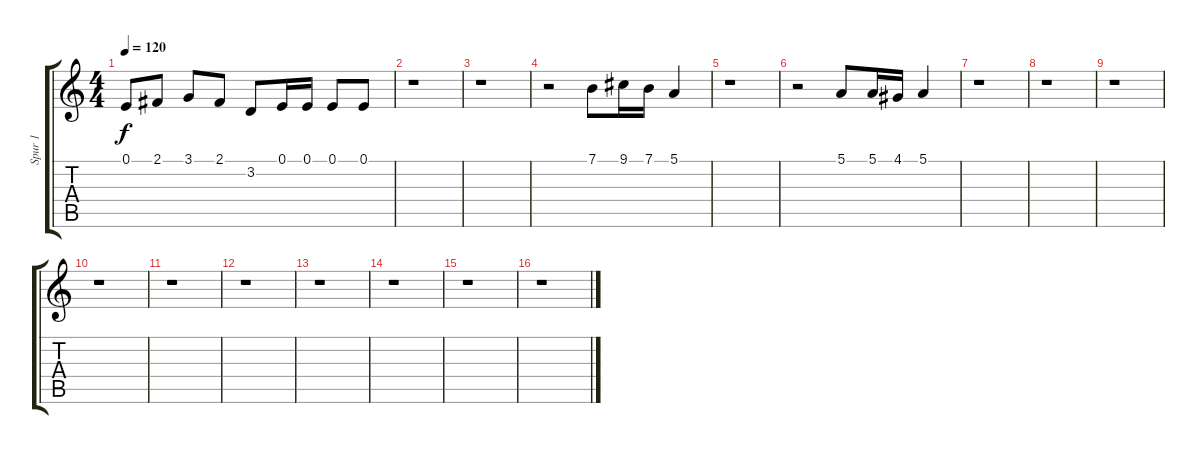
\track ("Spur 1" "Spur 1") {instrument stringensemble1}
\staff {score tabs}
\tuning (E4 B3 G3 D3 A2 E2) {hide}
\ts (4 4)
\tempo 120
\clef g2
\ks c
0.1.8{dy f} 2.1.8 3.1.8 2.1.8 3.2.8 0.1.16 0.1.16 0.1.8 0.1.8 |
r.1 |
r.1 |
r.2 7.1.8 9.1.16 7.1.16 5.1.4 |
r.1 |
r.2 5.1.8 5.1.16 4.1.16 5.1.4 |
r.1 |
r.1 |
r.1 |
r.1 |
r.1 |
r.1 |
r.1 |
r.1 |
r.1 |
r.1
